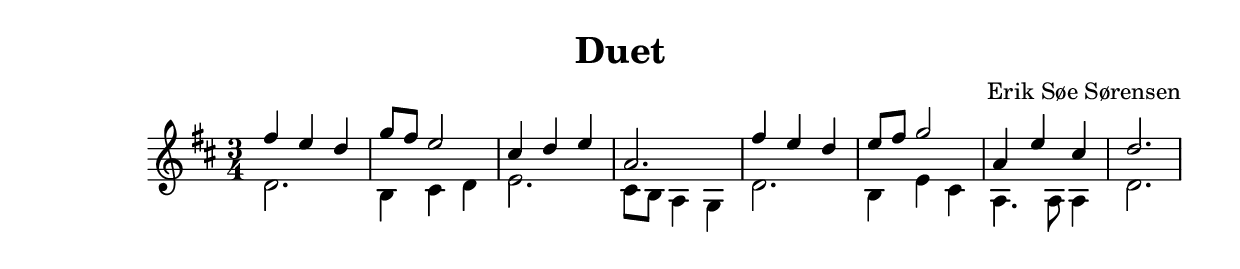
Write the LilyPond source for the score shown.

				% Komponeret 26/10-19
				% Erik Søe Sørensen

%% Mål: Duet, 2 violiner, 3/4 takt.

\version "2.18.2"
\header {
  title = "Duet"
  composer = "Erik Søe Sørensen"
}
musik = \transpose c d' {
    \time 3/4
    \key c \major
    {
      <<
	%% Create voices:
	\context Voice = "Violin 1" {\voiceOne}
	\context Voice = "Violin 2" {\voiceTwo}
	>>
      %% I ii V I
      <<
      	\context Voice = "Violin 1" \relative {|e'4 d c | f8 e d2}
	\context Voice = "Violin 2" \relative {|c2. | a4 b c }
      >>
      <<
	\context Voice = "Violin 1" \relative {|b4 c d | g,2.}
	\context Voice = "Violin 2" \relative {|d2. | b8 a g4 f  }
      >>
      %% I ii V I
      <<
      	\context Voice = "Violin 1" \relative {|e'4 d c | d8 e f2}
	\context Voice = "Violin 2" \relative {|c2. | a4 d b }
      >>
      <<
	\context Voice = "Violin 1" \relative {|g4 d' b | c2.}
	\context Voice = "Violin 2" \relative {|g,4. g8 g4 | c2. }
      >>
}
  }
\score {
  \musik
  \layout { }
  }
%showLastLength = R1*3
\score {
  \new Staff \with {midiInstrument = #"violin"} {
    \unfoldRepeats \musik
  }
  \midi {
    midiInstrument = violin
    \tempo 4 = 120
  }
}
